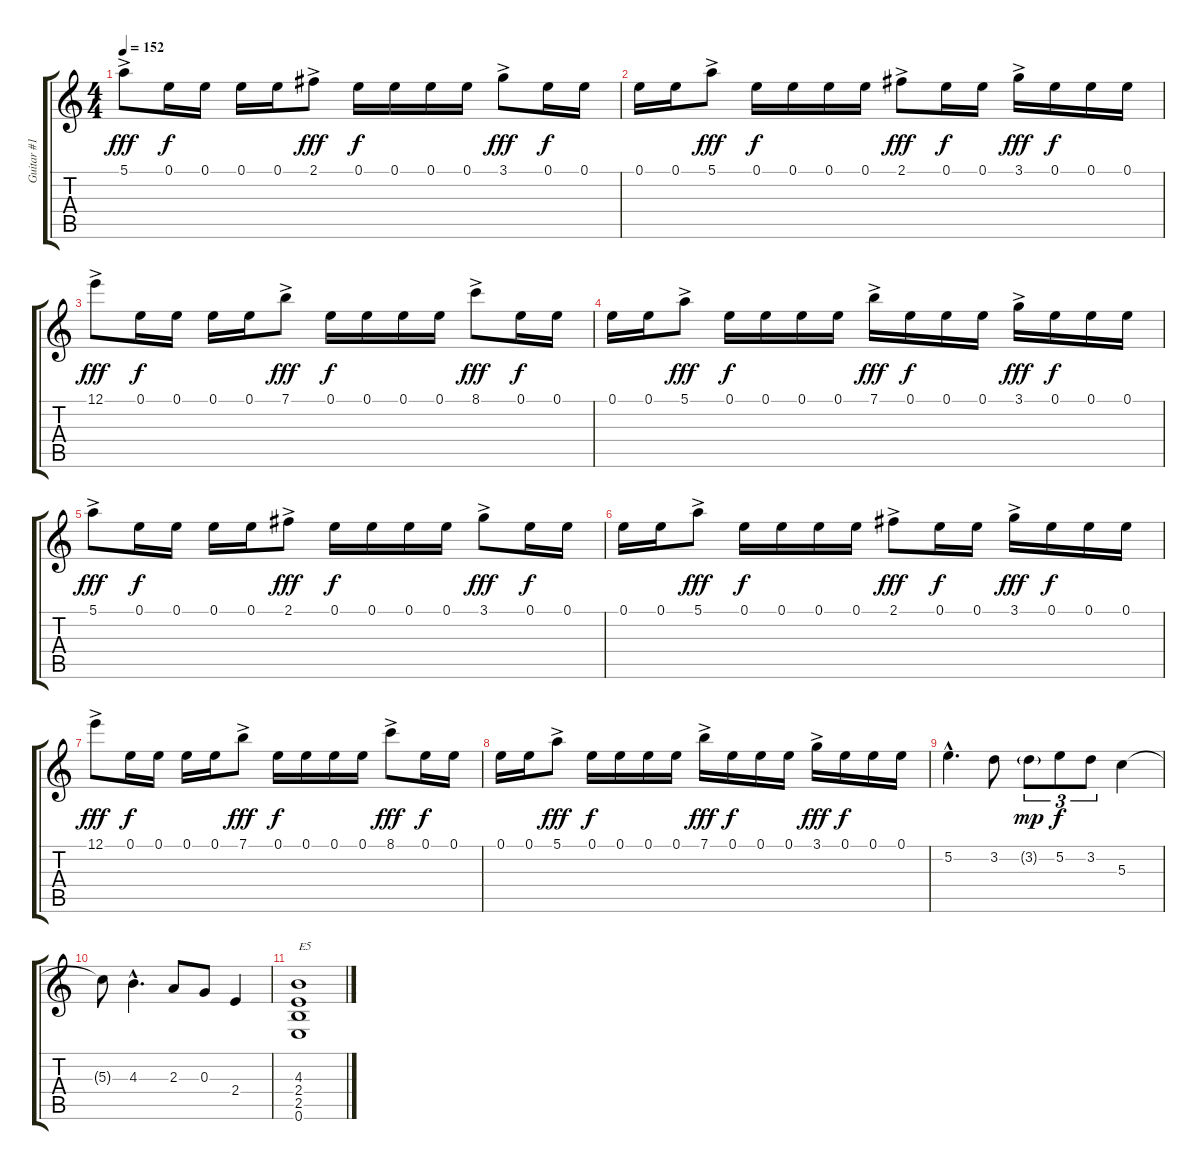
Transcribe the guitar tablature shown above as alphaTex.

\track ("Guitar #1 - Lead" "Guitar #1 ") {instrument overdrivenguitar}
\staff {score tabs}
\tuning (E4 B3 G3 D3 A2 E2) {hide}
\ts (4 4)
\tempo 152
\clef g2
\ks c
5.1{ac}.8{dy fff} 0.1.16{dy f} 0.1.16 0.1.16 0.1.16 2.1{ac}.8{dy fff} 0.1.16{dy f} 0.1.16 0.1.16 0.1.16 3.1{ac}.8{dy fff} 0.1.16{dy f} 0.1.16 |
0.1.16 0.1.16 5.1{ac}.8{dy fff} 0.1.16{dy f} 0.1.16 0.1.16 0.1.16 2.1{ac}.8{dy fff} 0.1.16{dy f} 0.1.16 3.1{ac}.16{dy fff} 0.1.16{dy f} 0.1.16 0.1.16 |
12.1{ac}.8{dy fff} 0.1.16{dy f} 0.1.16 0.1.16 0.1.16 7.1{ac}.8{dy fff} 0.1.16{dy f} 0.1.16 0.1.16 0.1.16 8.1{ac}.8{dy fff} 0.1.16{dy f} 0.1.16 |
0.1.16 0.1.16 5.1{ac}.8{dy fff} 0.1.16{dy f} 0.1.16 0.1.16 0.1.16 7.1{ac}.16{dy fff} 0.1.16{dy f} 0.1.16 0.1.16 3.1{ac}.16{dy fff} 0.1.16{dy f} 0.1.16 0.1.16 |
5.1{ac}.8{dy fff} 0.1.16{dy f} 0.1.16 0.1.16 0.1.16 2.1{ac}.8{dy fff} 0.1.16{dy f} 0.1.16 0.1.16 0.1.16 3.1{ac}.8{dy fff} 0.1.16{dy f} 0.1.16 |
0.1.16 0.1.16 5.1{ac}.8{dy fff} 0.1.16{dy f} 0.1.16 0.1.16 0.1.16 2.1{ac}.8{dy fff} 0.1.16{dy f} 0.1.16 3.1{ac}.16{dy fff} 0.1.16{dy f} 0.1.16 0.1.16 |
12.1{ac}.8{dy fff} 0.1.16{dy f} 0.1.16 0.1.16 0.1.16 7.1{ac}.8{dy fff} 0.1.16{dy f} 0.1.16 0.1.16 0.1.16 8.1{ac}.8{dy fff} 0.1.16{dy f} 0.1.16 |
0.1.16 0.1.16 5.1{ac}.8{dy fff} 0.1.16{dy f} 0.1.16 0.1.16 0.1.16 7.1{ac}.16{dy fff} 0.1.16{dy f} 0.1.16 0.1.16 3.1{ac}.16{dy fff} 0.1.16{dy f} 0.1.16 0.1.16 |
5.2{hac}.4{d} 3.2.8 3.2{g}.8{tu (3 2) dy mp} 5.2.8{tu (3 2) dy f} 3.2.8{tu (3 2)} 5.3.4 |
5.3{t}.8 4.3{hac}.4{d} 2.3.8 0.3.8 2.4.4 |
(4.3 2.4 2.5 0.6).1{txt "E5"}
